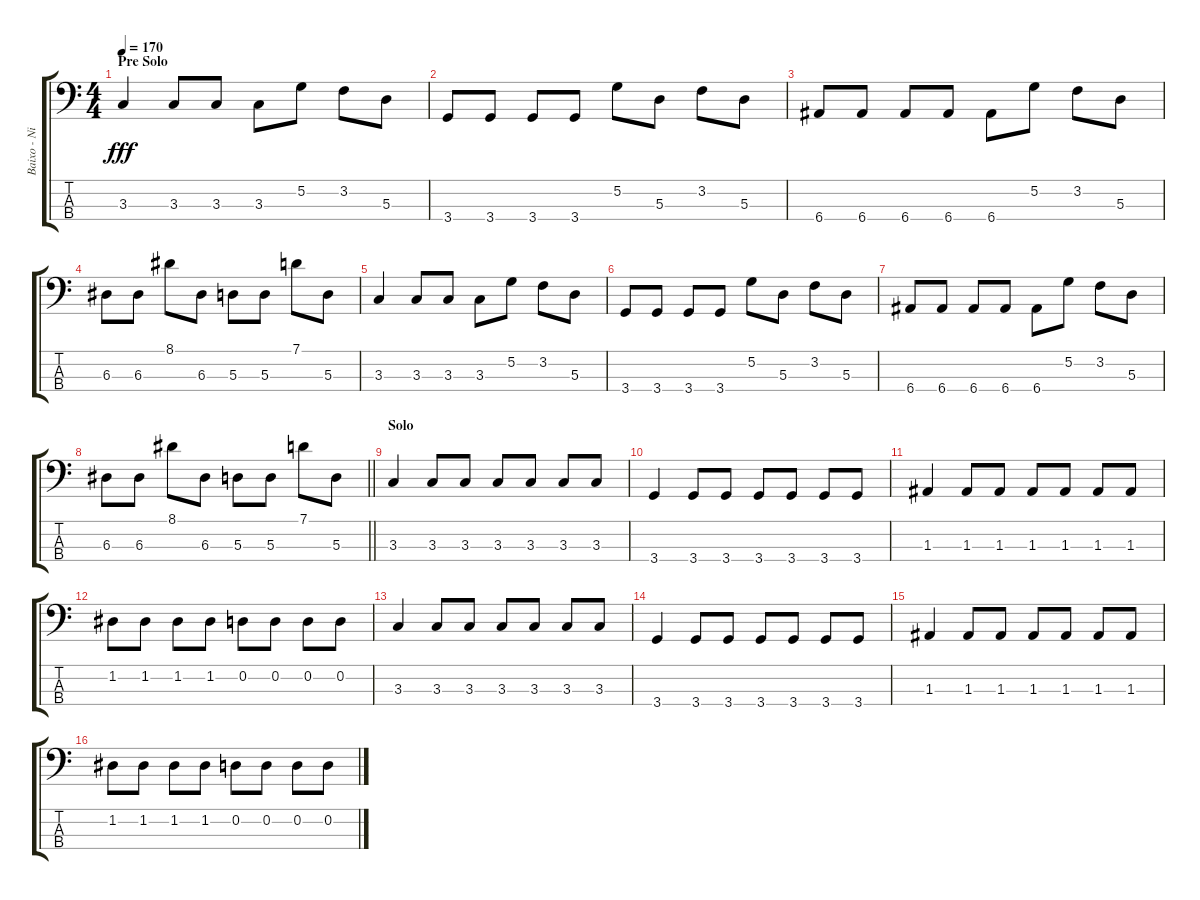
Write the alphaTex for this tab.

\track ("Baixo - Nikola" "Baixo - Ni") {instrument electricbasspick}
\staff {score tabs}
\tuning (G2 D2 A1 E1) {hide}
\ts (4 4)
\section ("" "Pre Solo")
\tempo 170
\clef f4
\ks c
3.3.4{dy fff} 3.3.8 3.3.8 3.3.8 5.2.8 3.2.8 5.3.8 |
3.4.8 3.4.8 3.4.8 3.4.8 5.2.8 5.3.8 3.2.8 5.3.8 |
6.4.8 6.4.8 6.4.8 6.4.8 6.4.8 5.2.8 3.2.8 5.3.8 |
6.3.8 6.3.8 8.1.8 6.3.8 5.3.8 5.3.8 7.1.8 5.3.8 |
3.3.4 3.3.8 3.3.8 3.3.8 5.2.8 3.2.8 5.3.8 |
3.4.8 3.4.8 3.4.8 3.4.8 5.2.8 5.3.8 3.2.8 5.3.8 |
6.4.8 6.4.8 6.4.8 6.4.8 6.4.8 5.2.8 3.2.8 5.3.8 |
\barLineRight lightlight
6.3.8 6.3.8 8.1.8 6.3.8 5.3.8 5.3.8 7.1.8 5.3.8 |
\section ("" "Solo")
3.3.4 3.3.8 3.3.8 3.3.8 3.3.8 3.3.8 3.3.8 |
3.4.4 3.4.8 3.4.8 3.4.8 3.4.8 3.4.8 3.4.8 |
1.3.4 1.3.8 1.3.8 1.3.8 1.3.8 1.3.8 1.3.8 |
1.2.8 1.2.8 1.2.8 1.2.8 0.2.8 0.2.8 0.2.8 0.2.8 |
3.3.4 3.3.8 3.3.8 3.3.8 3.3.8 3.3.8 3.3.8 |
3.4.4 3.4.8 3.4.8 3.4.8 3.4.8 3.4.8 3.4.8 |
1.3.4 1.3.8 1.3.8 1.3.8 1.3.8 1.3.8 1.3.8 |
1.2.8 1.2.8 1.2.8 1.2.8 0.2.8 0.2.8 0.2.8 0.2.8
